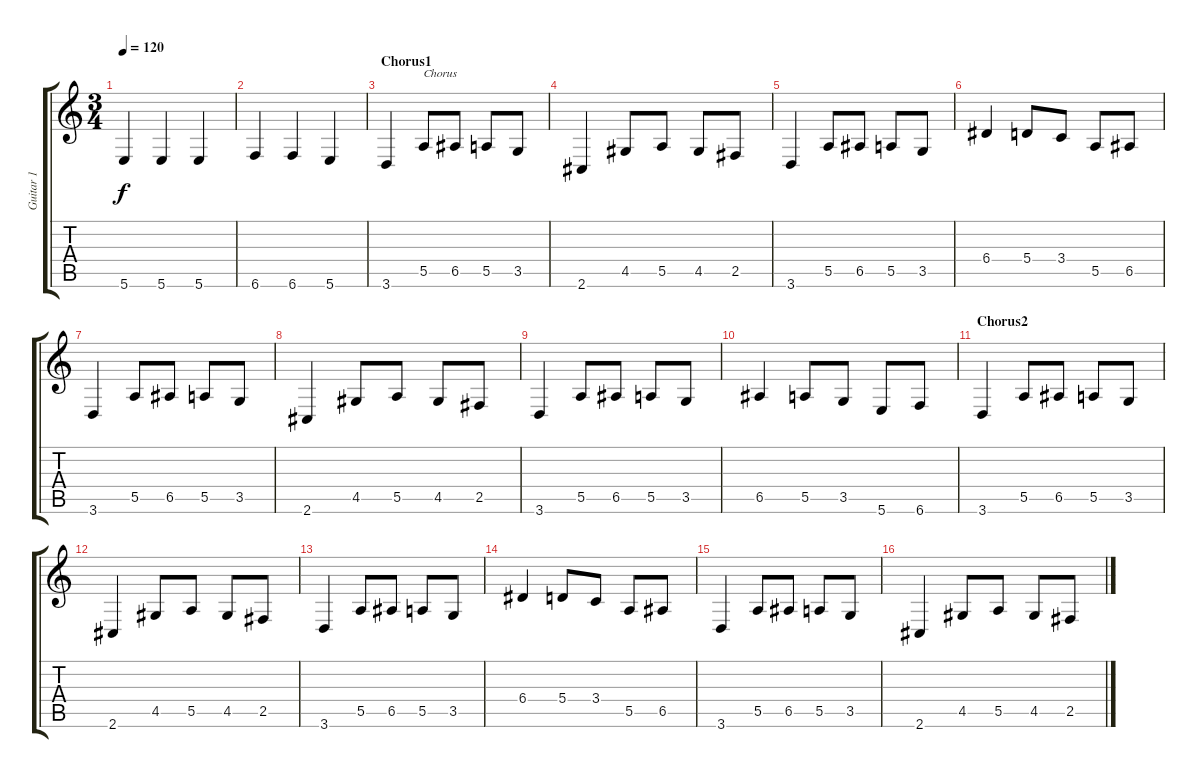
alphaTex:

\track ("Guitar 1" "Guitar 1") {instrument overdrivenguitar}
\staff {score tabs}
\tuning (B3 Gb3 D3 A2 E2 B1) {hide}
\ts (3 4)
\tempo 120
\clef g2
\ks c
5.6.4{dy f} 5.6.4 5.6.4 |
6.6.4 6.6.4 5.6.4 |
\section ("" "Chorus1")
3.6.4 5.5.8{txt "Chorus"} 6.5.8 5.5.8 3.5.8 |
2.6.4 4.5.8 5.5.8 4.5.8 2.5.8 |
3.6.4 5.5.8 6.5.8 5.5.8 3.5.8 |
6.4.4 5.4.8 3.4.8 5.5.8 6.5.8 |
3.6.4 5.5.8 6.5.8 5.5.8 3.5.8 |
2.6.4 4.5.8 5.5.8 4.5.8 2.5.8 |
3.6.4 5.5.8 6.5.8 5.5.8 3.5.8 |
6.5.4 5.5.8 3.5.8 5.6.8 6.6.8 |
\section ("" "Chorus2")
3.6.4 5.5.8 6.5.8 5.5.8 3.5.8 |
2.6.4 4.5.8 5.5.8 4.5.8 2.5.8 |
3.6.4 5.5.8 6.5.8 5.5.8 3.5.8 |
6.4.4 5.4.8 3.4.8 5.5.8 6.5.8 |
3.6.4 5.5.8 6.5.8 5.5.8 3.5.8 |
2.6.4 4.5.8 5.5.8 4.5.8 2.5.8
